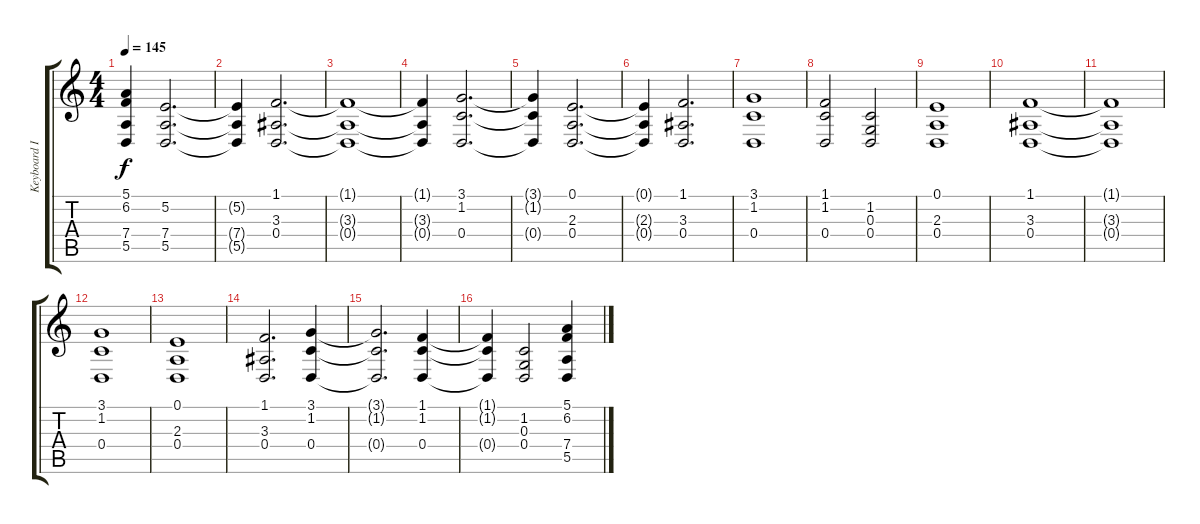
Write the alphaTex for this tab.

\track ("Keyboard II" "Keyboard I") {instrument pad4choir}
\staff {score tabs}
\tuning (E4 B3 G3 D3 A2 E2) {hide}
\ts (4 4)
\tempo 145
\clef g2
\ks c
(5.1{t} 6.2{t} 7.4{t} 5.5{t}).4{dy f} (5.2 7.4 5.5).2{d} |
(5.2{t} 7.4{t} 5.5{t}).4 (1.1 3.3 0.4).2{d} |
(1.1{t} 3.3{t} 0.4{t}).1 |
(1.1{t} 3.3{t} 0.4{t}).4 (3.1 1.2 0.4).2{d} |
(3.1{t} 1.2{t} 0.4{t}).4 (0.1 2.3 0.4).2{d} |
(0.1{t} 2.3{t} 0.4{t}).4 (1.1 3.3 0.4).2{d} |
(3.1 1.2 0.4).1 |
(1.1 1.2 0.4).2 (1.2 0.3 0.4).2 |
(0.1 2.3 0.4).1 |
(1.1 3.3 0.4).1 |
(1.1{t} 3.3{t} 0.4{t}).1 |
(3.1 1.2 0.4).1 |
(0.1 2.3 0.4).1 |
(1.1 3.3 0.4).2{d volume 11 instrument stringensemble1} (3.1 1.2 0.4).4 |
(3.1{t} 1.2{t} 0.4{t}).2{d} (1.1 1.2 0.4).4 |
(1.1{t} 1.2{t} 0.4{t}).4 (1.2 0.3 0.4).2 (5.1 6.2 7.4 5.5).4
